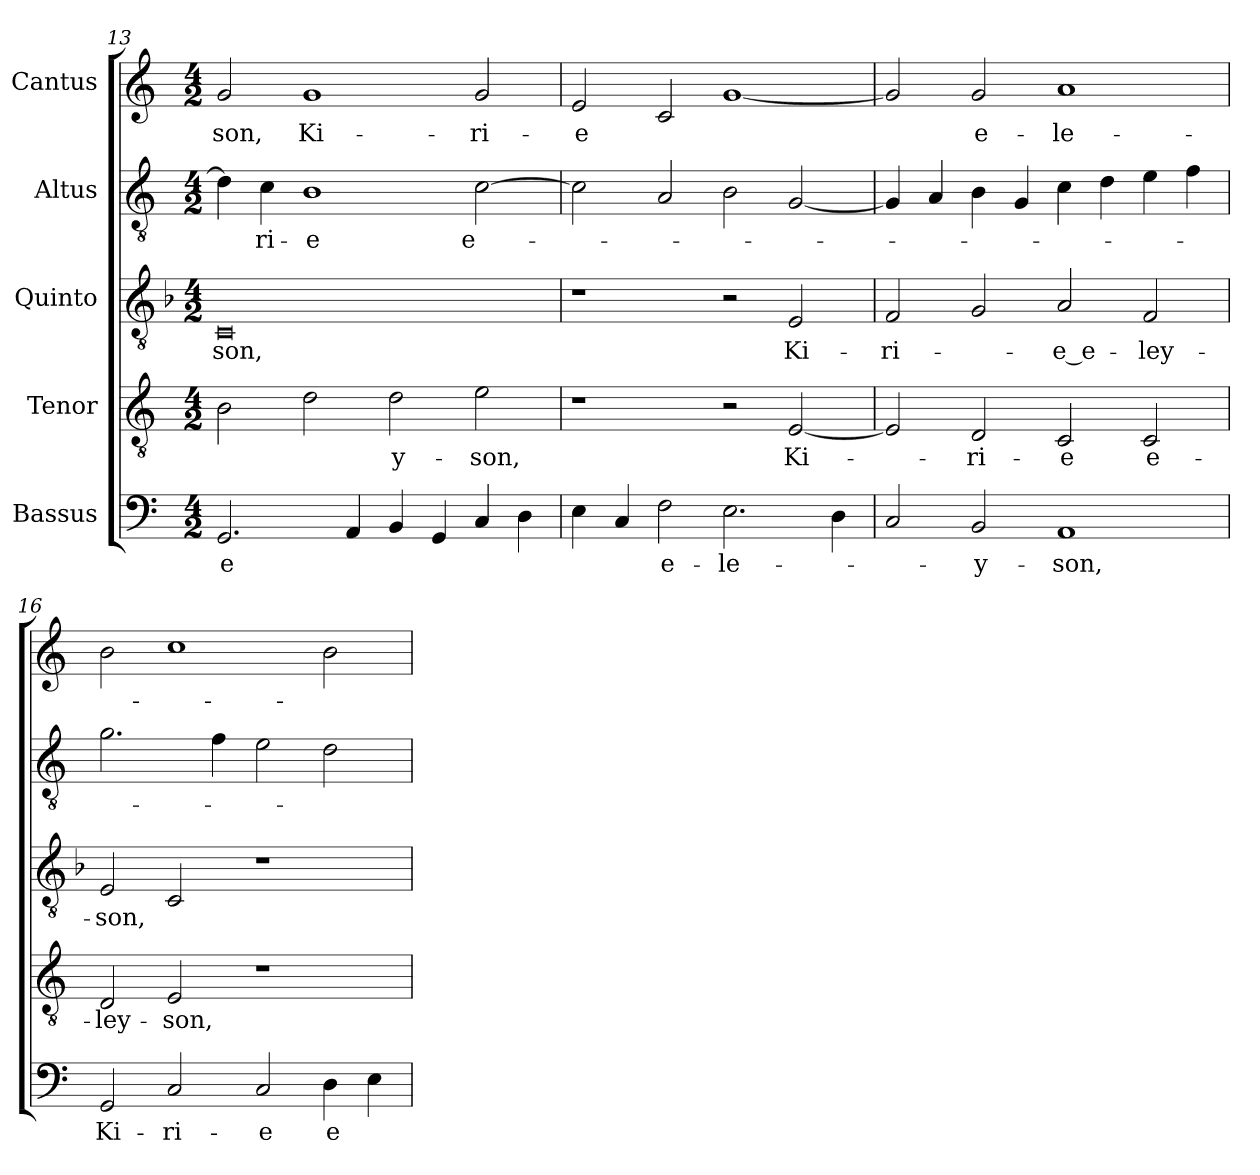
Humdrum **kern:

**kern	**text	**kern	**text	**kern	**text	**kern	**text	**kern	**text
*part5	*part5	*part4	*part4	*part3	*part3	*part2	*part2	*part1	*part1
*staff5	*staff5	*staff4	*staff4	*staff3	*staff3	*staff2	*staff2	*staff1	*staff1
*I"Bassus	*	*I"Tenor	*	*I"Quinto	*	*I"Altus	*	*I"Cantus	*
*clefF4	*	*clefGv2	*	*clefGv2	*	*clefGv2	*	*clefG2	*
*	*	*	*	*ITrd-4c-7	*	*	*	*	*
*k[]	*	*k[]	*	*k[]	*	*k[]	*	*k[]	*
*C:	*	*C:	*	*C:	*	*C:	*	*C:	*
*M4/2	*	*M4/2	*	*M4/2	*	*M4/2	*	*M4/2	*
=13	=13	=13	=13	=13	=13	=13	=13	=13	=13
!	!LO:LY:b:color=#000000	!	!	!	!	!	!	!	!
!	!	!	!	!	!LO:LY:b:color=#000000	!	!	!	!
!	!	!	!	!	!	!	!	!	!LO:LY:b:color=#000000
2.GGi/	-e	2Bi\	.	0Gi	-son,	4di\]	.	2gi/	-son,
!	!	!	!	!	!	!	!LO:LY:b:color=#000000	!	!
.	.	.	.	.	.	4ci\	-ri-	.	.
!	!	!	!	!	!	!	!LO:LY:b:color=#000000	!	!
!	!	!	!	!	!	!	!	!	!LO:LY:b:color=#000000
.	.	2di\	.	.	.	1Bi	-e	1gi	Ki-
4AAi/	.	.	.	.	.	.	.	.	.
!	!	!	!LO:LY:b:color=#000000	!	!	!	!	!	!
4BBi/	.	2di\	-y-	.	.	.	.	.	.
4GGi/	.	.	.	.	.	.	.	.	.
!	!	!	!LO:LY:b:color=#000000	!	!	!	!	!	!
!	!	!	!	!	!	!	!LO:LY:b:color=#000000	!	!
!	!	!	!	!	!	!	!	!	!LO:LY:b:color=#000000
4Ci/	.	2ei\	-son,	.	.	[>2ci\	e-	2gi/	-ri-
4Di\	.	.	.	.	.	.	.	.	.
=14	=14	=14	=14	=14	=14	=14	=14	=14	=14
!	!	!	!	!	!	!	!	!	!LO:LY:b:color=#000000
4Ei\	.	1r	.	1r	.	2ci\]	.	2ei/	-e
4Ci/	.	.	.	.	.	.	.	.	.
!	!LO:LY:b:color=#000000	!	!	!	!	!	!	!	!
2Fi\	e-	.	.	.	.	2Ai/	.	2ci/	.
!	!LO:LY:b:color=#000000	!	!	!	!	!	!	!	!
2.Ei\	-le-	2r	.	2r	.	2Bi\	.	[<1gi	.
!	!	!	!LO:LY:b:color=#000000	!	!	!	!	!	!
!	!	!	!	!	!LO:LY:b:color=#000000	!	!	!	!
.	.	[<2Ei/	Ki-	2Bi/	Ki-	[<2Gi/	.	.	.
4Di\	.	.	.	.	.	.	.	.	.
=15	=15	=15	=15	=15	=15	=15	=15	=15	=15
!	!	!	!	!	!LO:LY:b:color=#000000	!	!	!	!
2Ci/	.	2Ei/]	.	2ci/	-ri-	4Gi/]	.	2gi/]	.
.	.	.	.	.	.	4Ai/	.	.	.
!	!LO:LY:b:color=#000000	!	!	!	!	!	!	!	!
!	!	!	!LO:LY:b:color=#000000	!	!	!	!	!	!
!	!	!	!	!	!	!	!	!	!LO:LY:b:color=#000000
2BBi/	-y-	2Di/	-ri-	2di/	.	4Bi\	.	2gi/	e-
.	.	.	.	.	.	4Gi/	.	.	.
!	!LO:LY:b:color=#000000	!	!	!	!	!	!	!	!
!	!	!	!LO:LY:b:color=#000000	!	!	!	!	!	!
!	!	!	!	!	!LO:LY:b:color=#000000	!	!	!	!
!	!	!	!	!	!	!	!	!	!LO:LY:b:color=#000000
1AAi	-son,	2Ci/	-e	2ei/	-e_e-	4ci\	.	1ai	-le-
.	.	.	.	.	.	4di\	.	.	.
!	!	!	!LO:LY:b:color=#000000	!	!	!	!	!	!
!	!	!	!	!	!LO:LY:b:color=#000000	!	!	!	!
.	.	2Ci/	e-	2ci/	-ley-	4ei\	.	.	.
.	.	.	.	.	.	4fi\	.	.	.
=16	=16	=16	=16	=16	=16	=16	=16	=16	=16
!	!LO:LY:b:color=#000000	!	!	!	!	!	!	!	!
!	!	!	!LO:LY:b:color=#000000	!	!	!	!	!	!
!	!	!	!	!	!LO:LY:b:color=#000000	!	!	!	!
2GGi/	Ki-	2Di/	-ley-	2Bi/	-son,	2.gi\	.	2bi\	.
!	!LO:LY:b:color=#000000	!	!	!	!	!	!	!	!
!	!	!	!LO:LY:b:color=#000000	!	!	!	!	!	!
2Ci/	-ri-	2Ei/	-son,	2Gi/	.	.	.	1cci	.
.	.	.	.	.	.	4fi\	.	.	.
!	!LO:LY:b:color=#000000	!	!	!	!	!	!	!	!
2Ci/	-e	1r	.	1r	.	2ei\	.	.	.
!	!LO:LY:b:color=#000000	!	!	!	!	!	!	!	!
4Di\	e	.	.	.	.	2di\	.	2bi\	.
4Ei\	.	.	.	.	.	.	.	.	.
=	=	=	=	=	=	=	=	=	=
*-	*-	*-	*-	*-	*-	*-	*-	*-	*-
